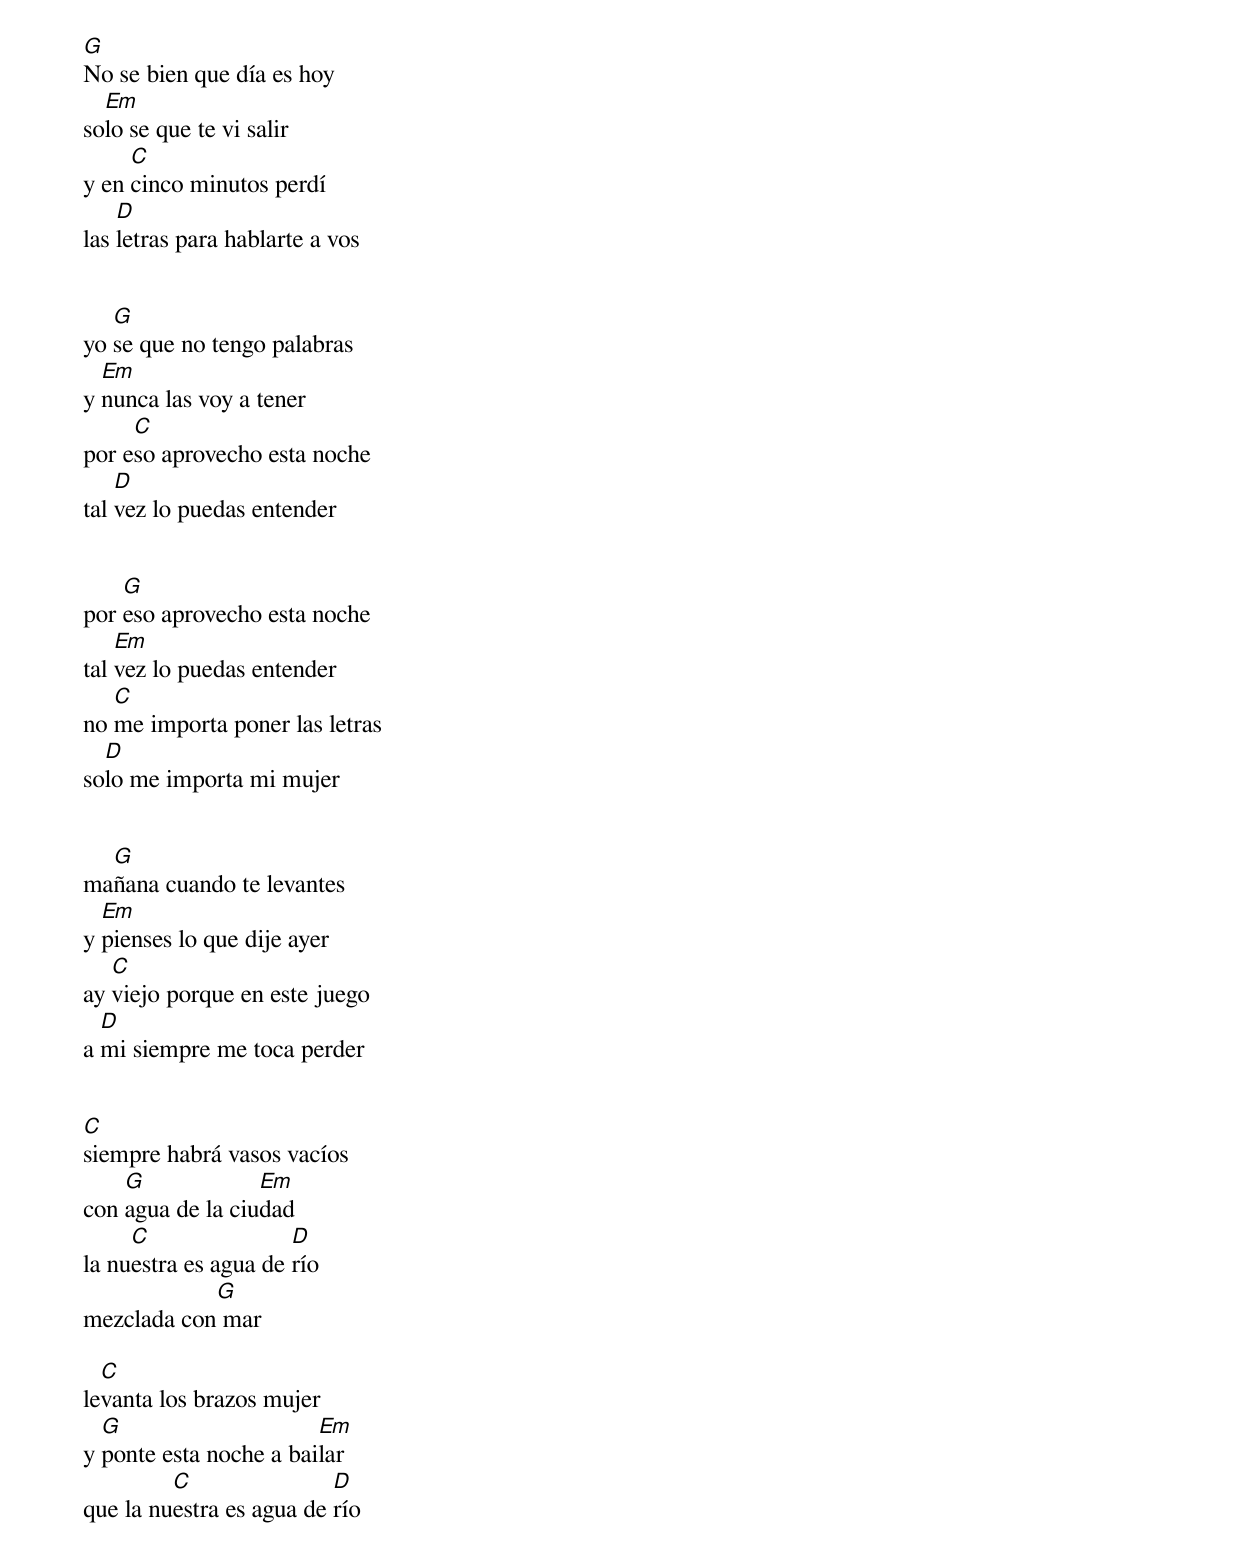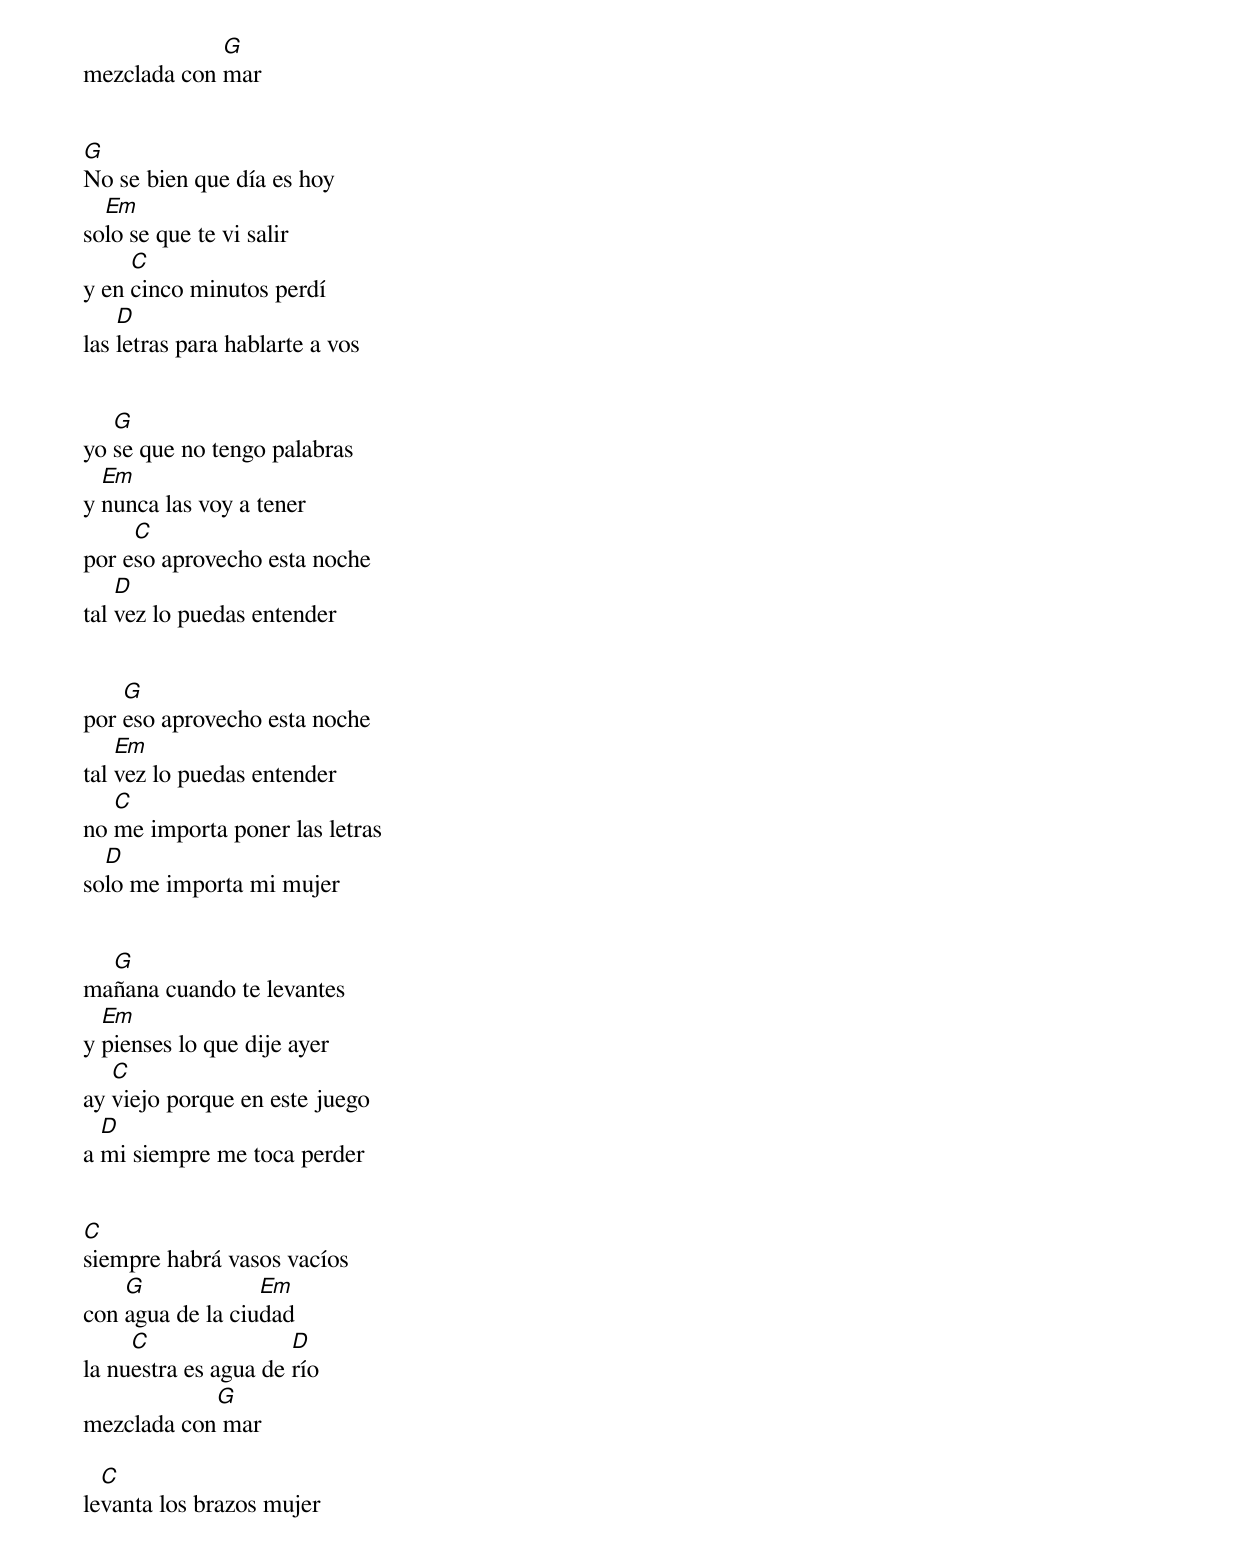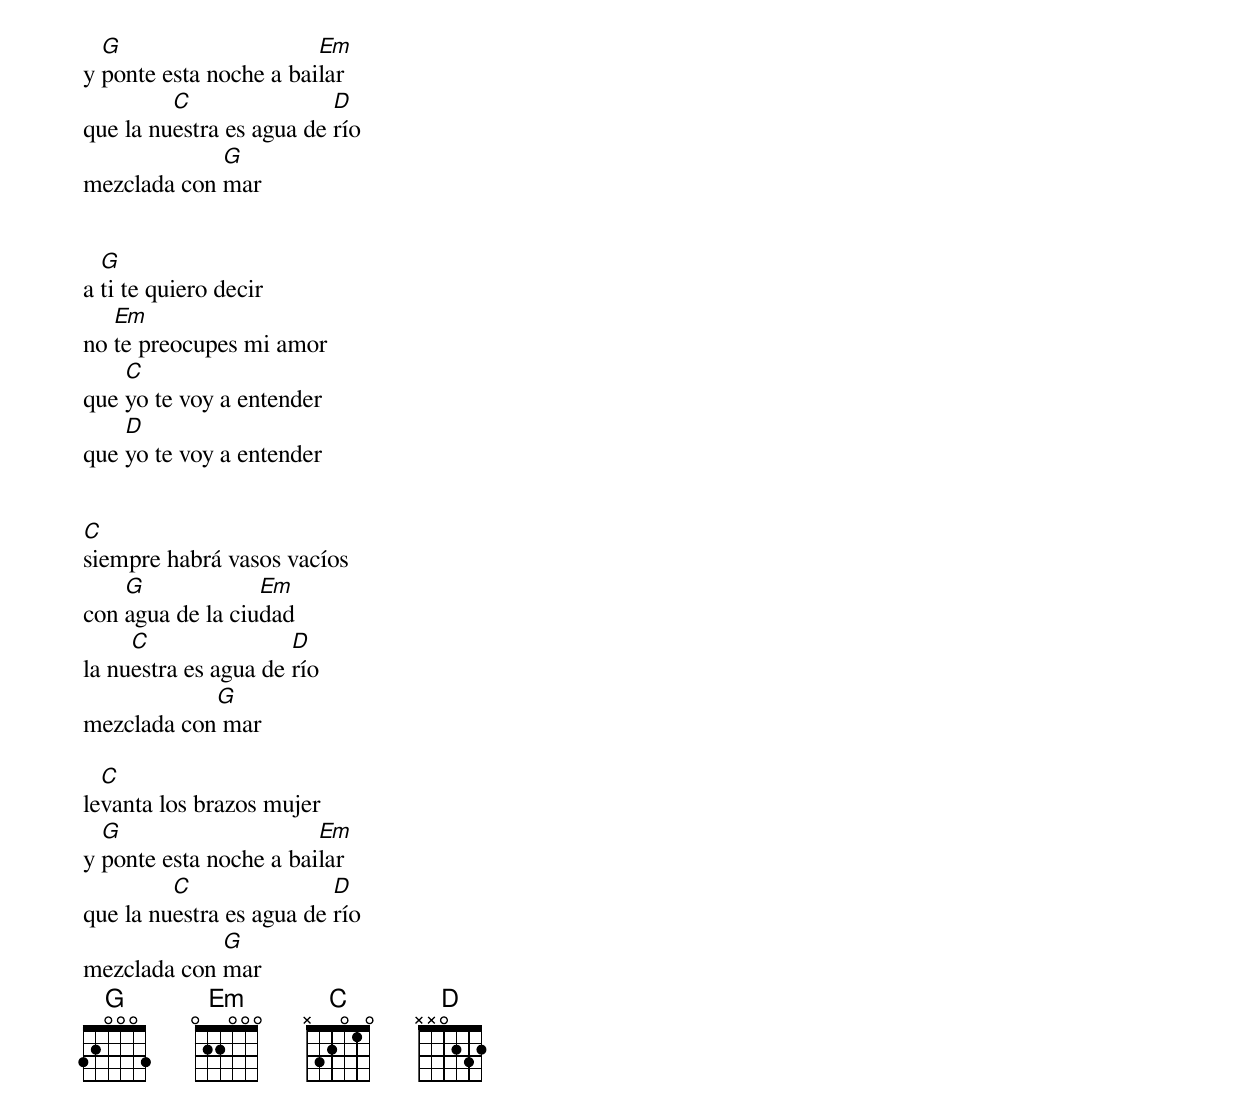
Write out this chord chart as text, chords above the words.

G
No se bien que día es hoy
  Em
solo se que te vi salir
     C
y en cinco minutos perdí
    D
las letras para hablarte a vos


   G
yo se que no tengo palabras
  Em
y nunca las voy a tener
     C
por eso aprovecho esta noche
    D
tal vez lo puedas entender


    G
por eso aprovecho esta noche
    Em
tal vez lo puedas entender
   C
no me importa poner las letras
  D
solo me importa mi mujer


  G
mañana cuando te levantes
  Em
y pienses lo que dije ayer
   C
ay viejo porque en este juego
  D
a mi siempre me toca perder


C
siempre habrá vasos vacíos
    G             Em
con agua de la ciudad
     C                D
la nuestra es agua de río
            G
mezclada con mar

  C
levanta los brazos mujer
  G                     Em
y ponte esta noche a bailar
         C                D
que la nuestra es agua de río
             G
mezclada con mar


G
No se bien que día es hoy
  Em
solo se que te vi salir
     C
y en cinco minutos perdí
    D
las letras para hablarte a vos


   G
yo se que no tengo palabras
  Em
y nunca las voy a tener
     C
por eso aprovecho esta noche
    D
tal vez lo puedas entender


    G
por eso aprovecho esta noche
    Em
tal vez lo puedas entender
   C
no me importa poner las letras
  D
solo me importa mi mujer


  G
mañana cuando te levantes
  Em
y pienses lo que dije ayer
   C
ay viejo porque en este juego
  D
a mi siempre me toca perder


C
siempre habrá vasos vacíos
    G             Em
con agua de la ciudad
     C                D
la nuestra es agua de río
            G
mezclada con mar

  C
levanta los brazos mujer
  G                     Em
y ponte esta noche a bailar
         C                D
que la nuestra es agua de río
             G
mezclada con mar


  G
a ti te quiero decir
   Em
no te preocupes mi amor
    C
que yo te voy a entender
    D
que yo te voy a entender


C
siempre habrá vasos vacíos
    G             Em
con agua de la ciudad
     C                D
la nuestra es agua de río
            G
mezclada con mar

  C
levanta los brazos mujer
  G                     Em
y ponte esta noche a bailar
         C                D
que la nuestra es agua de río
             G
mezclada con mar
